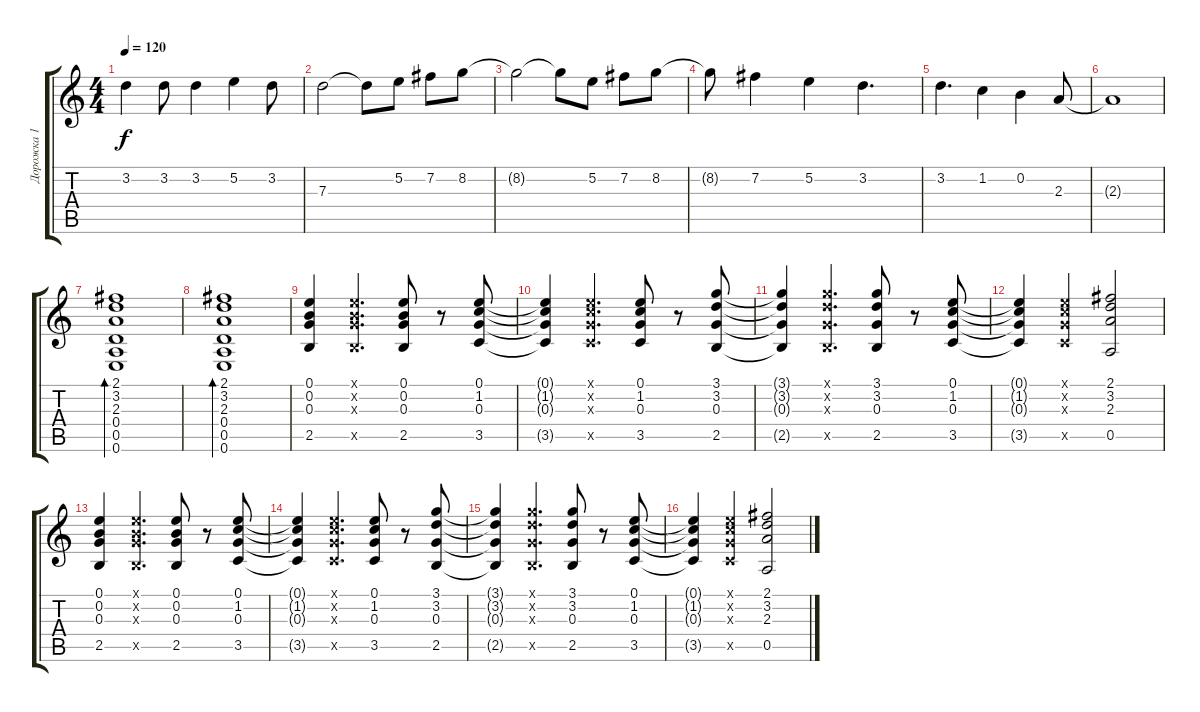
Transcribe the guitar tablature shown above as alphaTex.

\track ("Дорожка 1" "Дорожка 1") {instrument acousticguitarnylon}
\staff {score tabs}
\tuning (E4 B3 G3 D3 A2 E2) {hide}
\ts (4 4)
\tempo 120
\clef g2
\ks c
3.2.4{dy f} 3.2.8 3.2.4 5.2.4 3.2.8 |
7.3.2 7.3{t}.8 5.2.8 7.2.8 8.2.8 |
8.2{t}.2 8.2{t}.8 5.2.8 7.2.8 8.2.8 |
8.2{t}.8 7.2.4 5.2.4 3.2.4{d} |
3.2.4{d} 1.2.4 0.2.4 2.3.8 |
2.3{t}.1 |
(2.1 3.2 2.3 0.4 0.5 0.6).1{bd 240} |
(2.1 3.2 2.3 0.4 0.5 0.6).1{bd 240} |
(0.1 0.2 0.3 2.5).4 (0.1{x} 0.2{x} 0.3{x} 2.5{x}).4{d} (0.1 0.2 0.3 2.5).8 r.8 (0.1 1.2 0.3 3.5).8 |
(0.1{t} 1.2{t} 0.3{t} 3.5{t}).4 (0.1{x} 1.2{x} 0.3{x} 3.5{x}).4{d} (0.1 1.2 0.3 3.5).8 r.8 (3.1 3.2 0.3 2.5).8 |
(3.1{t} 3.2{t} 0.3{t} 2.5{t}).4 (3.1{x} 3.2{x} 0.3{x} 2.5{x}).4{d} (3.1 3.2 0.3 2.5).8 r.8 (0.1 1.2 0.3 3.5).8 |
(0.1{t} 1.2{t} 0.3{t} 3.5{t}).4 (0.1{x} 1.2{x} 0.3{x} 3.5{x}).4 (2.1 3.2 2.3 0.5).2 |
(0.1 0.2 0.3 2.5).4 (0.1{x} 0.2{x} 0.3{x} 2.5{x}).4{d} (0.1 0.2 0.3 2.5).8 r.8 (0.1 1.2 0.3 3.5).8 |
(0.1{t} 1.2{t} 0.3{t} 3.5{t}).4 (0.1{x} 1.2{x} 0.3{x} 3.5{x}).4{d} (0.1 1.2 0.3 3.5).8 r.8 (3.1 3.2 0.3 2.5).8 |
(3.1{t} 3.2{t} 0.3{t} 2.5{t}).4 (3.1{x} 3.2{x} 0.3{x} 2.5{x}).4{d} (3.1 3.2 0.3 2.5).8 r.8 (0.1 1.2 0.3 3.5).8 |
(0.1{t} 1.2{t} 0.3{t} 3.5{t}).4 (0.1{x} 1.2{x} 0.3{x} 3.5{x}).4 (2.1 3.2 2.3 0.5).2
